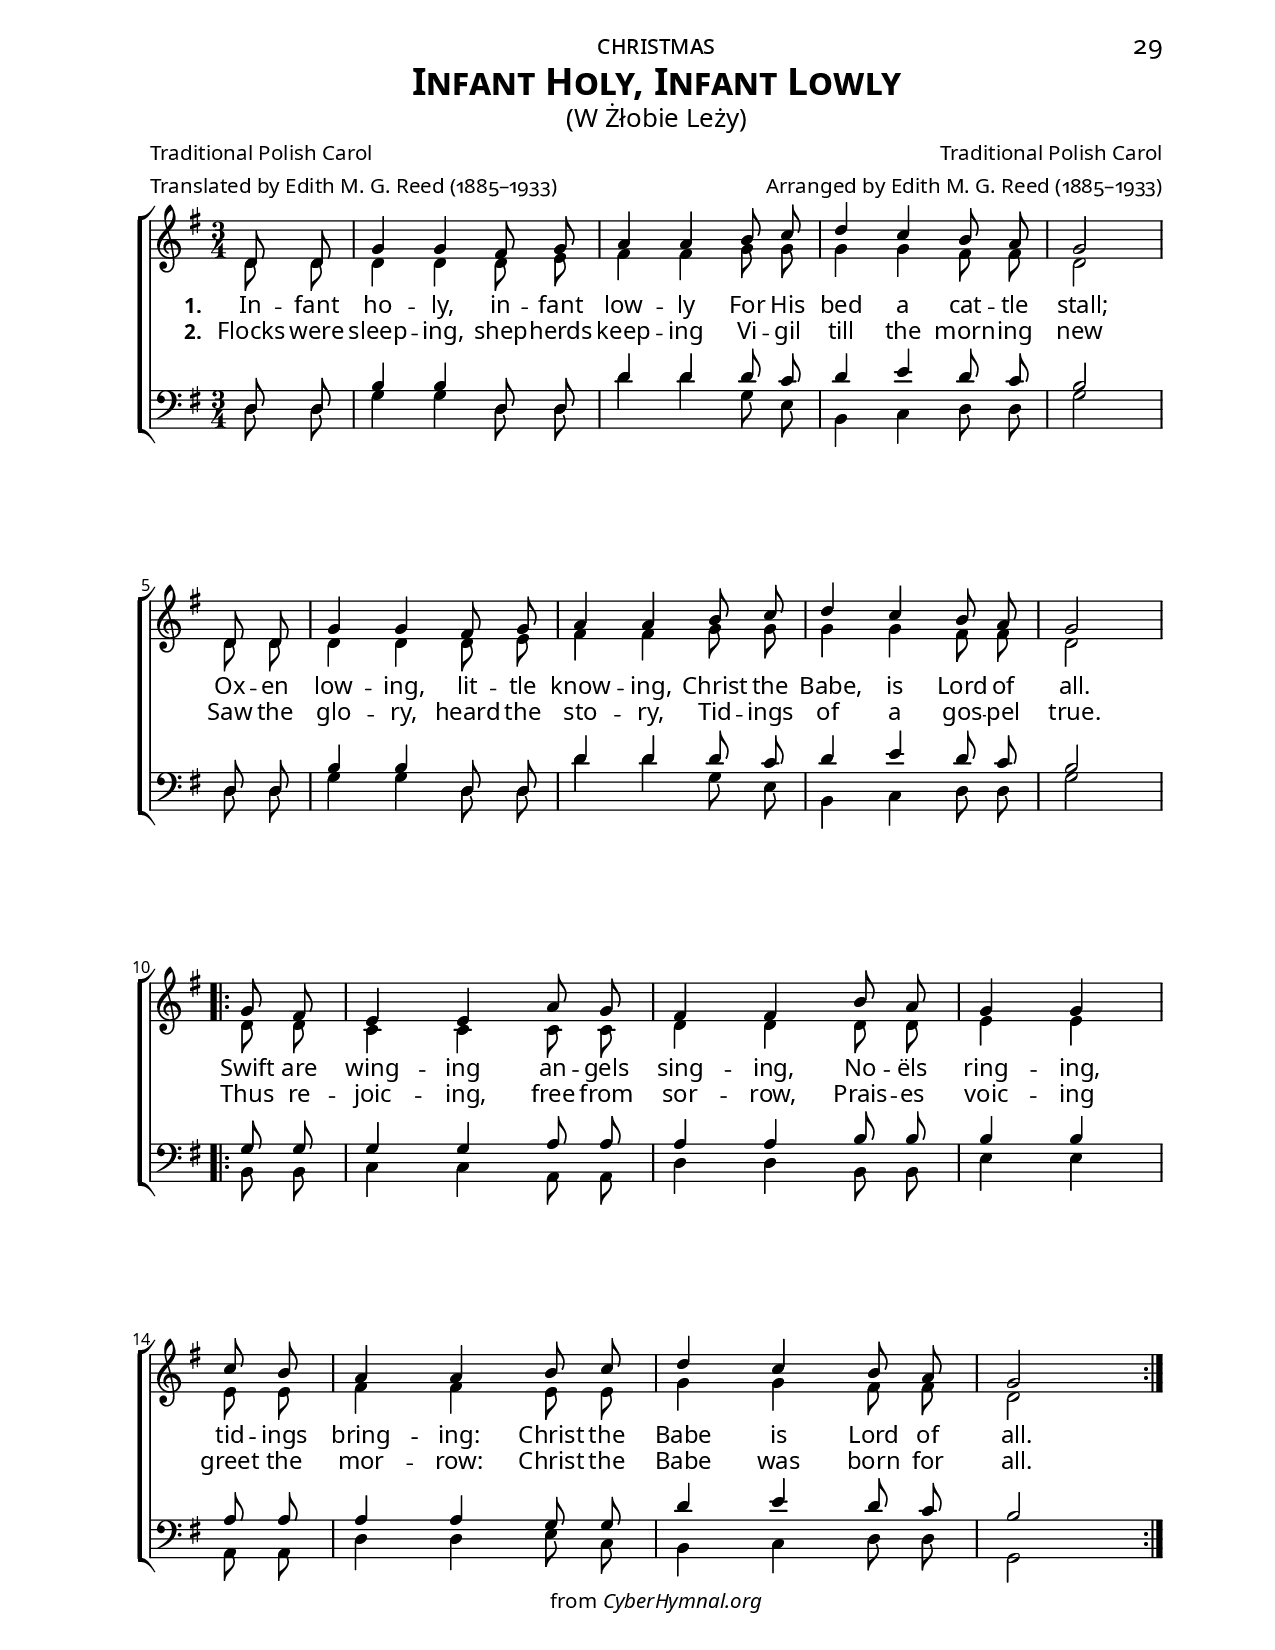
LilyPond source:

\version "2.14.2"
\include "util.ly"
\header {
  title = \markup{\override #'(font-name . "Garamond Premier Pro Semibold"){ \abs-fontsize #18 \smallCapsOldStyle"Infant Holy, Infant Lowly"}}
  subtitle = \markup{\override #'(font-name . "Garamond Premier Pro"){ \abs-fontsize #12.5 "(W Żłobie Leży)"}}
  poet = \markup\oldStyleNum"Traditional Polish Carol"
  meter = \markup\oldStyleNum"Translated by Edith M. G. Reed (1885–1933)"
  composer = \markup\oldStyleNum"Traditional Polish Carol"
  arranger = \markup\oldStyleNum"Arranged by Edith M. G. Reed (1885–1933)"
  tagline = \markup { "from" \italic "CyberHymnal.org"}
}
\paper {
  %print-all-headers = ##t
  paper-height = 11\in
  paper-width = 8.5\in
  indent = 0\in
  %system-system-spacing = #'((basic-distance . 10) (padding . 0))
  %system-system-spacing =
  %  #'((basic-distance . 0)
  %     (minimum-distance . 0)
  %     (padding . -0.35)
  %     (stretchability . 100))
  ragged-last-bottom = ##f
  ragged-bottom = ##f
  two-sided = ##t
  inner-margin = 1\in
  outer-margin = 0.75\in
  top-margin = 0.26\in
  bottom-margin = 0.25\in
  first-page-number = #029
  print-first-page-number = ##t
  headerLine = \markup{\override #'(font-name . "Garamond Premier Pro") \smallCapsOldStyle"christmas"}
  oddHeaderMarkup = \markup\fill-line{
     \override #'(font-name . "Garamond Premier Pro")\abs-fontsize #12.5
     \combine 
        \fill-line{"" \on-the-fly #print-page-number-check-first
        \oldStylePageNum""
        }
        \fill-line{\headerLine}
  }
  evenHeaderMarkup = \markup {
     \override #'(font-name . "Garamond Premier Pro")\abs-fontsize #12.5
     \combine
        \on-the-fly #print-page-number-check-first
        \oldStylePageNum""
        \fill-line{\headerLine}
  }
}
#(set-global-staff-size 18) \paper{ #(define fonts (make-pango-font-tree "Garamond Premier Pro" "Garamond Premier Pro" "Garamond Premier Pro" (/ 18 20))) }
global = {
  \key g \major
  \time 3/4
  \autoBeamOff
}

sopMusic = \relative c' {
\repeat unfold 2 {
  \partial 4 d8 d |
  g4 g fis8 g |
  a4 a b8 c |
  d4 c b8  a |
  \partial 2 g2 | \break
}

\repeat volta 2 {
  \partial 4 g8 fis |
  e4 e a8 g |
  fis4 fis b8 a |
  \partial 2 g4 g | \break

  \partial 4 c8 b |
  a4 a b8 c |
  d4 c b8 a |
  \partial 2 g2 
}
}
sopWords = \lyricmode {
  
}

altoMusic = \relative c' {
\repeat unfold 2 {
  d8 d |
  d4 d d8 e |
  fis4 fis g8 g |
  g4 g fis8 fis |
  d2 |
}

\repeat volta 2 {
    d8 d |
    c4 c c8 c |
    d4 d d8 d |
    e4 e |

    e8 e |
    fis4 fis e8 e |
    g4 g fis8 fis |
    d2 
  }
}
altoWords = \lyricmode {
  \dropLyricsV
  \set stanza = #"1. "
  In -- fant ho -- ly, in -- fant low -- ly
  For His bed a cat -- tle stall;
  Ox -- en low -- ing, lit -- tle know -- ing,
  Christ the Babe, is Lord of all.
  Swift are wing -- ing an -- gels sing -- ing,
  No -- ëls ring -- ing,
  tid -- ings bring -- ing:
  Christ the Babe is Lord of all.
}
altoWordsII = \lyricmode {
  \dropLyricsV
%\markup\italic
  \set stanza = #"2. "
Flocks were sleep -- ing, shep -- herds keep -- ing
Vi -- gil till the morn -- ing new
Saw the glo -- ry, heard the sto -- ry,
Tid -- ings of a gos -- pel true.
Thus re -- joic -- ing, free from sor -- row,
Prais -- es voic -- ing greet the mor -- row:
Christ the Babe was born for all.
}
altoWordsIII = \lyricmode {
  \set stanza = #"3. "
  \set ignoreMelismata = ##t
}
altoWordsIV = \lyricmode {
  \set stanza = #"4. "
  \set ignoreMelismata = ##t
}
altoWordsV = \lyricmode {
  \set stanza = #"5. "
  \set ignoreMelismata = ##t
}
altoWordsVI = \lyricmode {
  \set stanza = #"6. "
  \set ignoreMelismata = ##t
}
tenorMusic = \relative c {
  \repeat unfold 2{
    d8 d |
    b'4 b d,8 d |
    d'4 d d8 c |
    d4 e d8 c |
    b2 |
  }
  \repeat volta 2 {
    g8 g |
    g4 g a8 a |
    a4 a b8 b |
    b4 b a8 a |
    a4 a g8 g8 |
    d'4 e d8 c |
    b2 
  }
}
tenorWords = \lyricmode {

}

bassMusic = \relative c {
  \repeat unfold 2 {
    d8 d |
    g4 g d8 d |
    d'4 d g,8 e |
    b4 c d8 d |
    g2 |
  }

  \repeat volta 2 {
    b,8 b |
    c4 c a8 a |
    d4 d b8 b |
    e4 e |

    a,8 a |
    d4 d e8 c |
    b4 c d8 d |
    g,2
  }
}
bassWords = \lyricmode {

}

pianoRH = \relative c' {
  
}
pianoLH = \relative c' {
  
}

\score {
  <<
   \new ChoirStaff <<
    \new Staff = women <<
      \new Voice = "sopranos" { \voiceOne << \global \sopMusic >> }
      \new Voice = "altos" { \voiceTwo << \global \altoMusic >> }
    >>
    \new Lyrics \with { alignAboveContext = #"women" \override VerticalAxisGroup #'nonstaff-relatedstaff-spacing = #'((basic-distance . 1))} \lyricsto "sopranos" \sopWords
    \new Lyrics = "altosVI"  \with { alignBelowContext = #"women" } \lyricsto "altos" \altoWordsVI
    \new Lyrics = "altosV"  \with { alignBelowContext = #"women" } \lyricsto "altos" \altoWordsV
    \new Lyrics = "altosIV"  \with { alignBelowContext = #"women" } \lyricsto "altos" \altoWordsIV
    \new Lyrics = "altosIII"  \with { alignBelowContext = #"women" } \lyricsto "altos" \altoWordsIII
    \new Lyrics = "altosII"  \with { alignBelowContext = #"women" } \lyricsto "altos" \altoWordsII
    \new Lyrics = "altos"  \with { alignBelowContext = #"women" \override VerticalAxisGroup #'nonstaff-relatedstaff-spacing = #'((basic-distance . 1))} \lyricsto "altos" \altoWords
   \new Staff = men <<
      \clef bass
      \new Voice = "tenors" { \voiceOne << \global \tenorMusic >> }
      \new Voice = "basses" { \voiceTwo << \global \bassMusic >> }
    >>
    \new Lyrics \with { alignAboveContext = #"men" \override VerticalAxisGroup #'nonstaff-relatedstaff-spacing = #'((basic-distance . 1)) } \lyricsto "tenors" \tenorWords
    \new Lyrics \with { alignBelowContext = #"men" \override VerticalAxisGroup #'nonstaff-relatedstaff-spacing = #'((basic-distance . 1)) } \lyricsto "basses" \bassWords
  >>
%    \new PianoStaff << \new Staff { \new Voice { \pianoRH } } \new Staff { \clef "bass" \pianoLH } >>
  >>
  \layout {
  \context {
    \Lyrics
    \override LyricText #'font-size = #1.3
  }
    \context {
      \Score
      %\override SpacingSpanner #'base-shortest-duration = #(ly:make-moment 1 8)
      %\override SpacingSpanner #'common-shortest-duration = #(ly:make-moment 1 4)
    }
    \context {
      % Remove all empty staves
      % \Staff \RemoveEmptyStaves \override VerticalAxisGroup #'remove-first = ##t
    }
    \context {
      \Lyrics
      \override LyricText #'X-offset = #center-on-word
    }
  }
}

